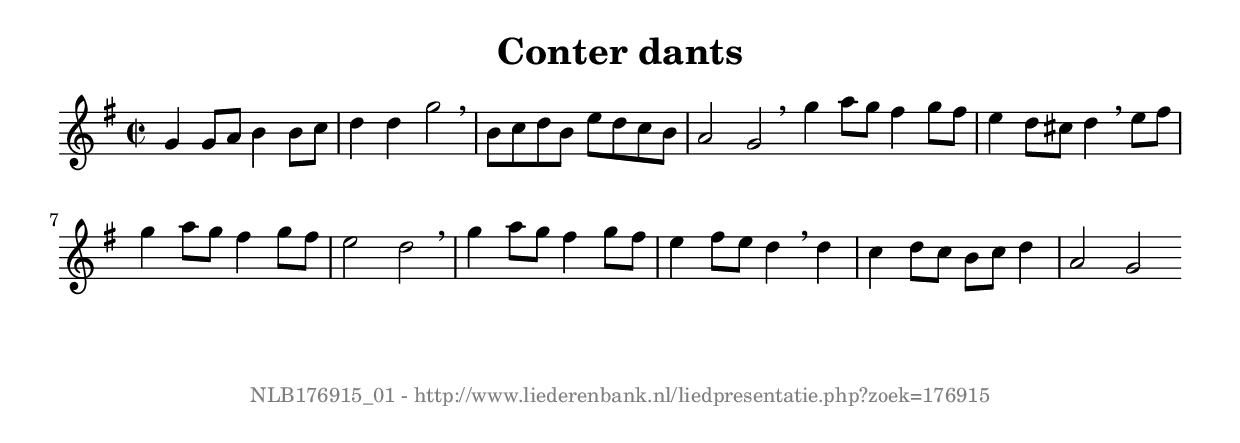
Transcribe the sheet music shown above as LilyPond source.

%
% produced by wce2krn 1.64 (7 June 2014)
%
\version"2.16"
#(append! paper-alist '(("long" . (cons (* 210 mm) (* 2000 mm)))))
#(set-default-paper-size "long")
sb = {\breathe}
mBreak = {\breathe }
bBreak = {\breathe }
x = {\once\override NoteHead #'style = #'cross }
gl=\glissando
itime={\override Staff.TimeSignature #'stencil = ##f }
ficta = {\once\set suggestAccidentals = ##t}
fine = {\once\override Score.RehearsalMark #'self-alignment-X = #1 \mark \markup {\italic{Fine}}}
dc = {\once\override Score.RehearsalMark #'self-alignment-X = #1 \mark \markup {\italic{D.C.}}}
dcf = {\once\override Score.RehearsalMark #'self-alignment-X = #1 \mark \markup {\italic{D.C. al Fine}}}
dcc = {\once\override Score.RehearsalMark #'self-alignment-X = #1 \mark \markup {\italic{D.C. al Coda}}}
ds = {\once\override Score.RehearsalMark #'self-alignment-X = #1 \mark \markup {\italic{D.S.}}}
dsf = {\once\override Score.RehearsalMark #'self-alignment-X = #1 \mark \markup {\italic{D.S. al Fine}}}
dsc = {\once\override Score.RehearsalMark #'self-alignment-X = #1 \mark \markup {\italic{D.S. al Coda}}}
pv = {\set Score.repeatCommands = #'((volta "1"))}
sv = {\set Score.repeatCommands = #'((volta "2"))}
tv = {\set Score.repeatCommands = #'((volta "3"))}
qv = {\set Score.repeatCommands = #'((volta "4"))}
xv = {\set Score.repeatCommands = #'((volta #f))}
\header{ tagline = ""
title = "Conter dants"
}
\score {{
\key g \major
\relative g'
{
\set melismaBusyProperties = #'()
\time 2/2
\tempo 4=120
\override Score.MetronomeMark #'transparent = ##t
\override Score.RehearsalMark #'break-visibility = #(vector #t #t #f)
g4 g8 a b4 b8 c d4 d g2 \sb b,8 c d b e d c b a2 g \bar":|:" \bBreak
g'4 a8 g fis4 g8 fis e4 d8 cis d4 \sb e8 fis g4 a8 g fis4 g8 fis e2 d \sb \mBreak \bar "|"
g4 a8 g fis4 g8 fis e4 fis8 e d4 \sb d c d8 c b c d4 a2 g \bar":|"
 }}
 \midi { }
 \layout {
            indent = 0.0\cm
}
}
\markup { \vspace #0 } \markup { \with-color #grey \fill-line { \center-column { \smaller "NLB176915_01 - http://www.liederenbank.nl/liedpresentatie.php?zoek=176915" } } }
